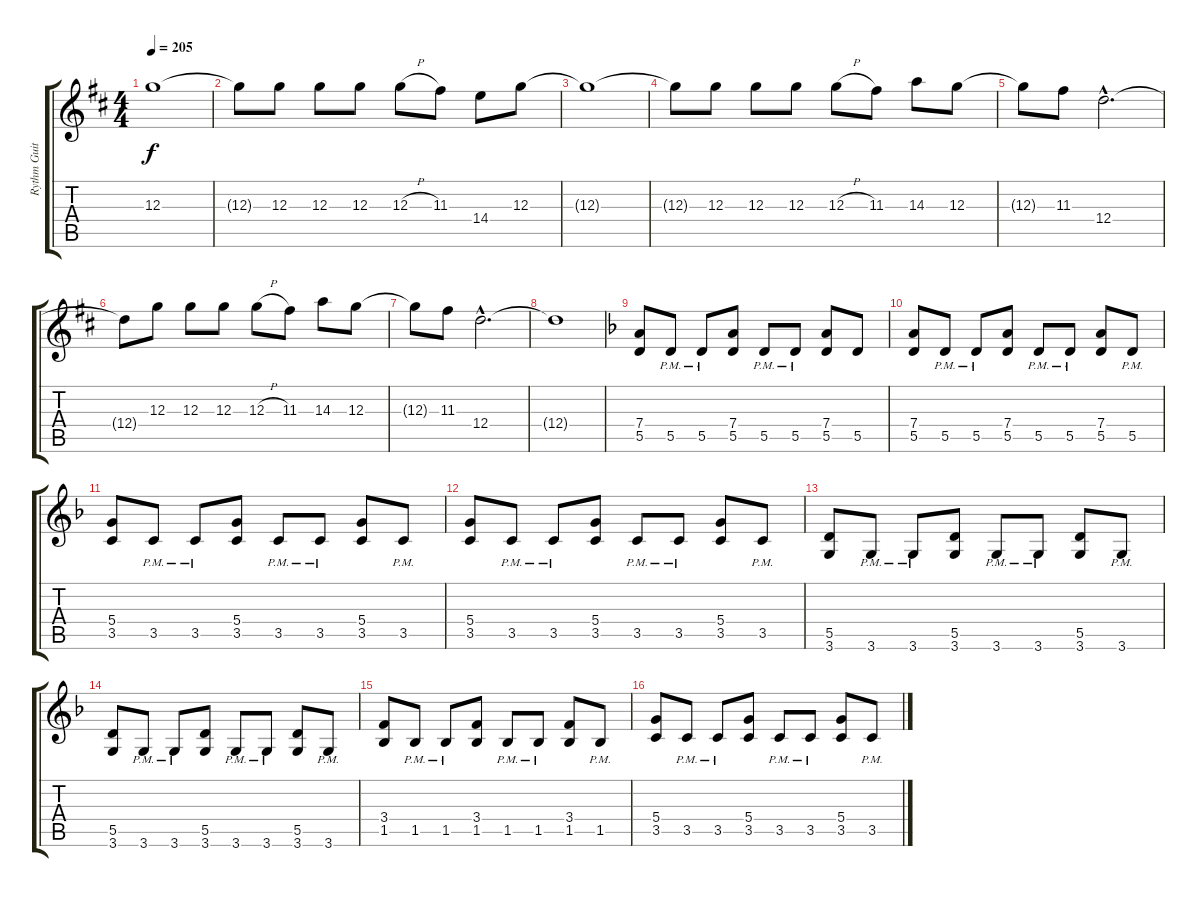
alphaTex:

\track ("Rythm Guitar 2" "Rythm Guit") {instrument distortionguitar}
\staff {score tabs}
\tuning (E4 B3 G3 D3 A2 E2) {hide}
\ts (4 4)
\tempo 205
\clef g2
\ks d
12.3{t}.1{dy f} |
12.3{t}.8 12.3.8 12.3.8 12.3.8 12.3{h}.8 11.3.8 14.4.8 12.3.8 |
12.3{t}.1 |
12.3{t}.8 12.3.8 12.3.8 12.3.8 12.3{h}.8 11.3.8 14.3.8 12.3.8 |
12.3{t}.8 11.3.8 12.4{hac}.2{d} |
12.4{t}.8 12.3.8 12.3.8 12.3.8 12.3{h}.8 11.3.8 14.3.8 12.3.8 |
12.3{t}.8 11.3.8 12.4{hac}.2{d} |
12.4{t}.1 |
\ks f
(7.4 5.5).8 5.5{pm}.8 5.5{pm}.8 (7.4 5.5).8 5.5{pm}.8 5.5{pm}.8 (7.4 5.5).8 5.5.8 |
(7.4 5.5).8 5.5{pm}.8 5.5{pm}.8 (7.4 5.5).8 5.5{pm}.8 5.5{pm}.8 (7.4 5.5).8 5.5{pm}.8 |
(5.4 3.5).8 3.5{pm}.8 3.5{pm}.8 (5.4 3.5).8 3.5{pm}.8 3.5{pm}.8 (5.4 3.5).8 3.5{pm}.8 |
(5.4 3.5).8 3.5{pm}.8 3.5{pm}.8 (5.4 3.5).8 3.5{pm}.8 3.5{pm}.8 (5.4 3.5).8 3.5{pm}.8 |
(5.5 3.6).8 3.6{pm}.8 3.6{pm}.8 (5.5 3.6).8 3.6{pm}.8 3.6{pm}.8 (5.5 3.6).8 3.6{pm}.8 |
(5.5 3.6).8 3.6{pm}.8 3.6{pm}.8 (5.5 3.6).8 3.6{pm}.8 3.6{pm}.8 (5.5 3.6).8 3.6{pm}.8 |
(3.4 1.5).8 1.5{pm}.8 1.5{pm}.8 (3.4 1.5).8 1.5{pm}.8 1.5{pm}.8 (3.4 1.5).8 1.5{pm}.8 |
(5.4 3.5).8 3.5{pm}.8 3.5{pm}.8 (5.4 3.5).8 3.5{pm}.8 3.5{pm}.8 (5.4 3.5).8 3.5{pm}.8
